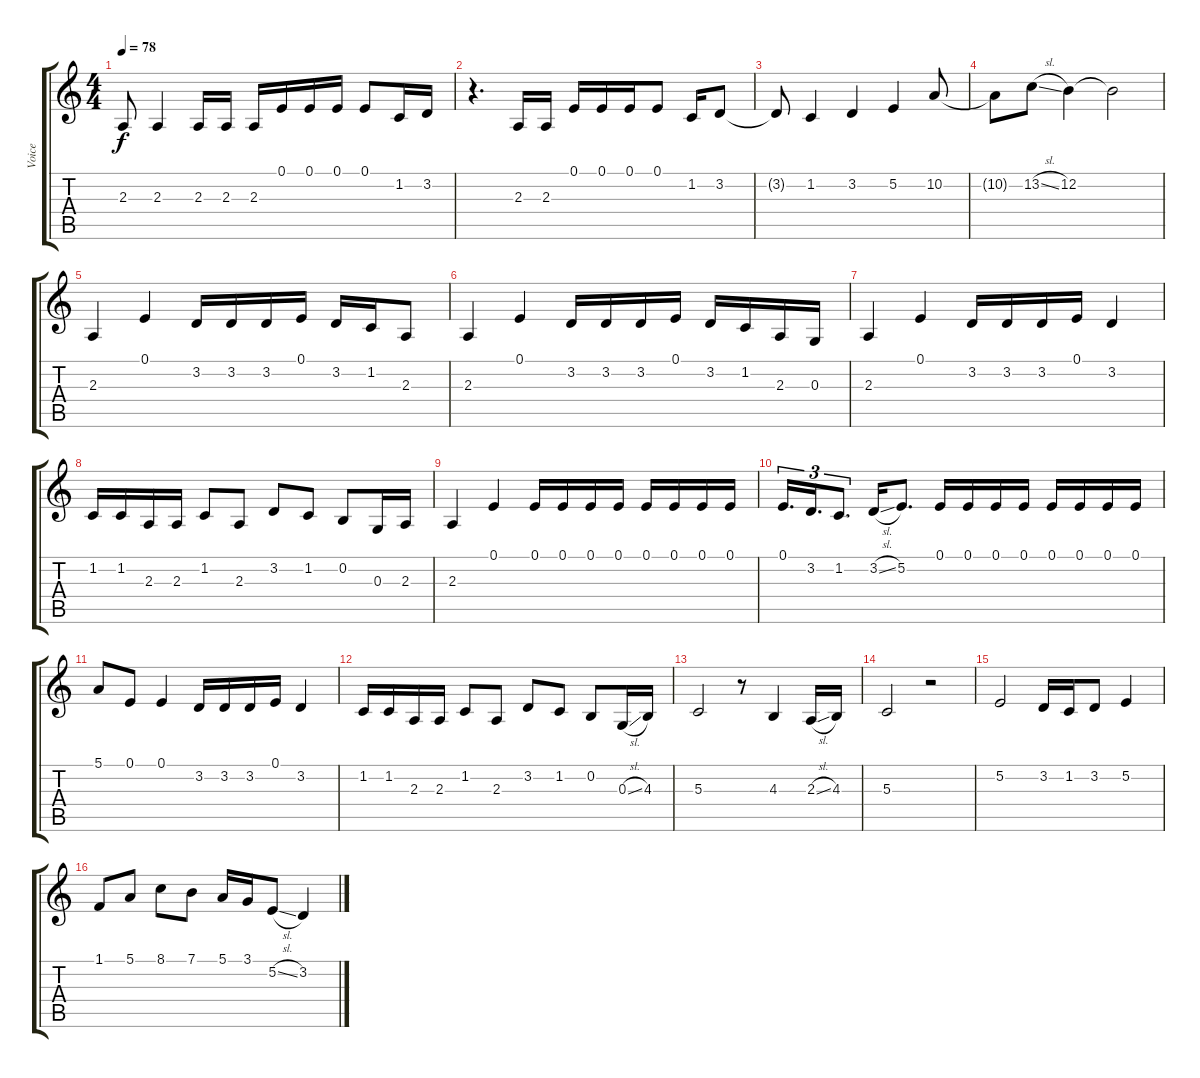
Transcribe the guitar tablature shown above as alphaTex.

\track ("Voice" "Voice") {instrument flute}
\staff {score tabs}
\tuning (E4 B3 G3 D3 A2 E2) {hide}
\ts (4 4)
\tempo 78
\clef g2
\ks c
2.3{t}.8{dy f} 2.3.4 2.3.16 2.3.16 2.3.16 0.1.16 0.1.16 0.1.16 0.1.8 1.2.16 3.2.16 |
r.4{d} 2.3.16 2.3.16 0.1.16 0.1.16 0.1.16 0.1.8 1.2.16 3.2.8 |
3.2{t}.8 1.2.4 3.2.4 5.2.4 10.2.8 |
10.2{t}.8 13.2{sl}.8 12.2.4 12.2{t}.2 |
2.3.4 0.1.4 3.2.16 3.2.16 3.2.16 0.1.16 3.2.16 1.2.16 2.3.8 |
2.3.4 0.1.4 3.2.16 3.2.16 3.2.16 0.1.16 3.2.16 1.2.16 2.3.16 0.3.16 |
2.3.4 0.1.4 3.2.16 3.2.16 3.2.16 0.1.16 3.2.4 |
1.2.16 1.2.16 2.3.16 2.3.16 1.2.8 2.3.8 3.2.8 1.2.8 0.2.8 0.3.16 2.3.16 |
2.3.4 0.1.4 0.1.16 0.1.16 0.1.16 0.1.16 0.1.16 0.1.16 0.1.16 0.1.16 |
0.1.16{d tu (3 2)} 3.2.16{d tu (3 2)} 1.2.8{d tu (3 2)} 3.2{sl}.16 5.2.8{d} 0.1.16 0.1.16 0.1.16 0.1.16 0.1.16 0.1.16 0.1.16 0.1.16 |
5.1.8 0.1.8 0.1.4 3.2.16 3.2.16 3.2.16 0.1.16 3.2.4 |
1.2.16 1.2.16 2.3.16 2.3.16 1.2.8 2.3.8 3.2.8 1.2.8 0.2.8 0.3{sl}.16 4.3.16 |
5.3.2 r.8 4.3.4 2.3{sl}.16 4.3.16 |
5.3.2 r.2 |
5.2.2 3.2.16 1.2.16 3.2.8 5.2.4 |
1.1.8 5.1.8 8.1.8 7.1.8 5.1.16 3.1.16 5.2{sl}.8 3.2.4
